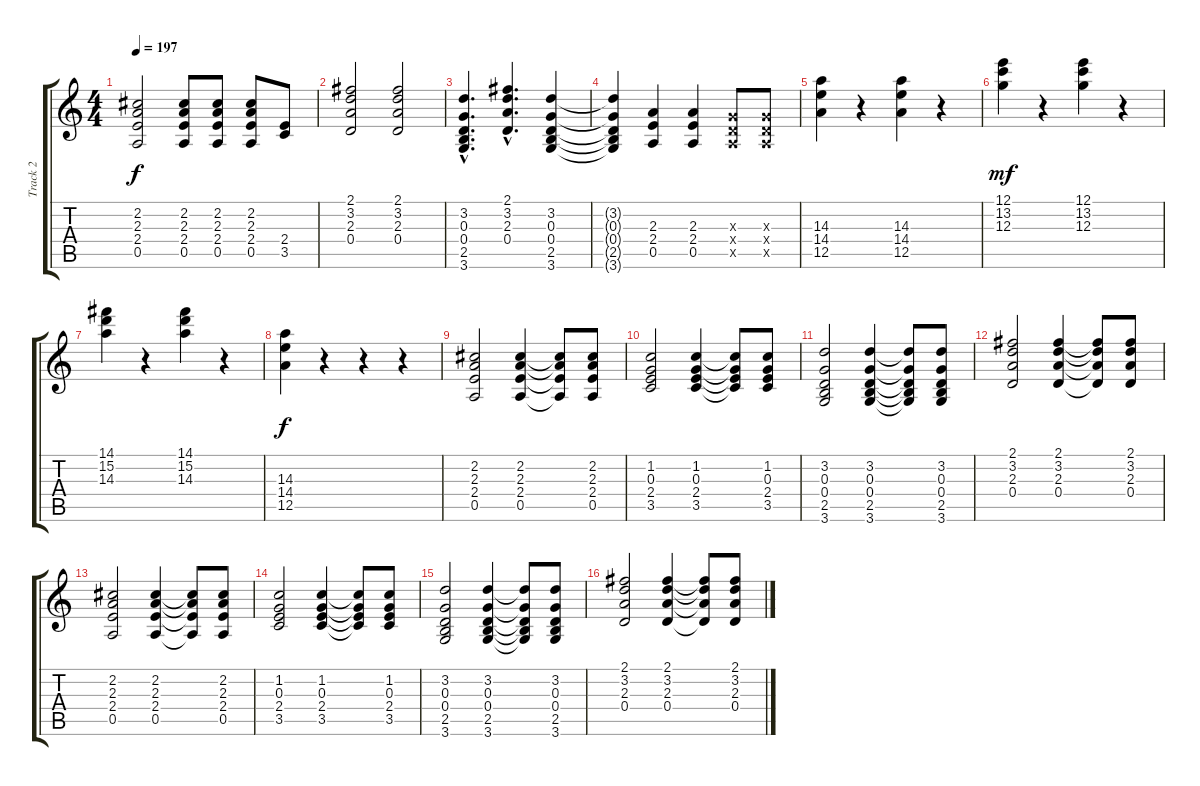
\track ("Track 2" "Track 2") {instrument overdrivenguitar}
\staff {score tabs}
\tuning (E4 B3 G3 D3 A2 E2) {hide}
\ts (4 4)
\tempo 197
\clef g2
\ks c
(2.2 2.3 2.4 0.5).2{dy f} (2.2 2.3 2.4 0.5).8 (2.2 2.3 2.4 0.5).8 (2.2 2.3 2.4 0.5).8 (2.4 3.5).8 |
(2.1 3.2 2.3 0.4).2 (2.1 3.2 2.3 0.4).2 |
(3.2{hac} 0.3{hac} 0.4{hac} 2.5{hac} 3.6{hac}).4{d} (2.1{hac} 3.2{hac} 2.3{hac} 0.4{hac}).4{d} (3.2 0.3 0.4 2.5 3.6).4 |
(3.2{t} 0.3{t} 0.4{t} 2.5{t} 3.6{t}).4 (2.3 2.4 0.5).4 (2.3 2.4 0.5).4 (0.3{x} 0.4{x} 0.5{x}).8 (0.3{x} 0.4{x} 0.5{x}).8 |
(14.3 14.4 12.5).4 r.4 (14.3 14.4 12.5).4 r.4 |
(12.1 13.2 12.3).4{dy mf} r.4 (12.1 13.2 12.3).4 r.4 |
(14.1 15.2 14.3).4 r.4 (14.1 15.2 14.3).4 r.4 |
(14.3 14.4 12.5).4{dy f} r.4 r.4 r.4 |
(2.2 2.3 2.4 0.5).2 (2.2 2.3 2.4 0.5).4 (2.2{t} 2.3{t} 2.4{t} 0.5{t}).8 (2.2 2.3 2.4 0.5).8 |
(1.2 0.3 2.4 3.5).2 (1.2 0.3 2.4 3.5).4 (1.2{t} 0.3{t} 2.4{t} 3.5{t}).8 (1.2 0.3 2.4 3.5).8 |
(3.2 0.3 0.4 2.5 3.6).2 (3.2 0.3 0.4 2.5 3.6).4 (3.2{t} 0.3{t} 0.4{t} 2.5{t} 3.6{t}).8 (3.2 0.3 0.4 2.5 3.6).8 |
(2.1 3.2 2.3 0.4).2 (2.1 3.2 2.3 0.4).4 (2.1{t} 3.2{t} 2.3{t} 0.4{t}).8 (2.1 3.2 2.3 0.4).8 |
(2.2 2.3 2.4 0.5).2 (2.2 2.3 2.4 0.5).4 (2.2{t} 2.3{t} 2.4{t} 0.5{t}).8 (2.2 2.3 2.4 0.5).8 |
(1.2 0.3 2.4 3.5).2 (1.2 0.3 2.4 3.5).4 (1.2{t} 0.3{t} 2.4{t} 3.5{t}).8 (1.2 0.3 2.4 3.5).8 |
(3.2 0.3 0.4 2.5 3.6).2 (3.2 0.3 0.4 2.5 3.6).4 (3.2{t} 0.3{t} 0.4{t} 2.5{t} 3.6{t}).8 (3.2 0.3 0.4 2.5 3.6).8 |
(2.1 3.2 2.3 0.4).2 (2.1 3.2 2.3 0.4).4 (2.1{t} 3.2{t} 2.3{t} 0.4{t}).8 (2.1 3.2 2.3 0.4).8
